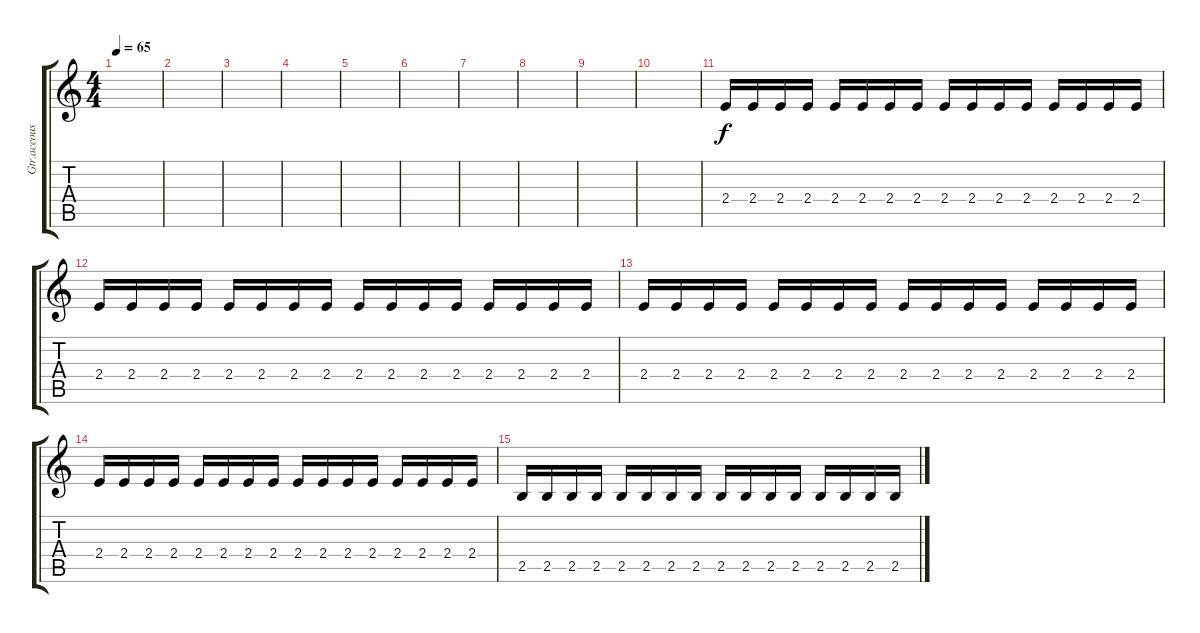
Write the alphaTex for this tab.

\track ("Gtr.accoustique I" "Gtr.accous") {instrument acousticguitarsteel}
\staff {score tabs}
\tuning (E4 B3 G3 D3 A2 E2) {hide}
\ts (4 4)
\tempo 65
\clef g2
\ks c
|
|
|
|
|
|
|
|
|
|
2.4.16{balance 0} 2.4.16{balance 16} 2.4.16{balance 0} 2.4.16{balance 16} 2.4.16{balance 0} 2.4.16{balance 16} 2.4.16{balance 0} 2.4.16{balance 16} 2.4.16{balance 0} 2.4.16{balance 16} 2.4.16{balance 0} 2.4.16{balance 16} 2.4.16{balance 0} 2.4.16{balance 16} 2.4.16{balance 0} 2.4.16{balance 16} |
2.4.16{balance 0} 2.4.16{balance 16} 2.4.16{balance 0} 2.4.16{balance 16} 2.4.16{balance 0} 2.4.16{balance 16} 2.4.16{balance 0} 2.4.16{balance 16} 2.4.16{balance 0} 2.4.16{balance 16} 2.4.16{balance 0} 2.4.16{balance 16} 2.4.16{balance 0} 2.4.16{balance 16} 2.4.16{balance 0} 2.4.16{balance 16} |
2.4.16{balance 0} 2.4.16{balance 16} 2.4.16{balance 0} 2.4.16{balance 16} 2.4.16{balance 0} 2.4.16{balance 16} 2.4.16{balance 0} 2.4.16{balance 16} 2.4.16{balance 0} 2.4.16{balance 16} 2.4.16{balance 0} 2.4.16{balance 16} 2.4.16{balance 0} 2.4.16{balance 16} 2.4.16{balance 0} 2.4.16{balance 16} |
2.4.16{balance 0} 2.4.16{balance 16} 2.4.16{balance 0} 2.4.16{balance 16} 2.4.16{balance 0} 2.4.16{balance 16} 2.4.16{balance 0} 2.4.16{balance 16} 2.4.16{balance 0} 2.4.16{balance 16} 2.4.16{balance 0} 2.4.16{balance 16} 2.4.16{balance 0} 2.4.16{balance 16} 2.4.16{balance 0} 2.4.16{balance 16} |
2.5.16{balance 0} 2.5.16{balance 16} 2.5.16{balance 0} 2.5.16{balance 16} 2.5.16{balance 0} 2.5.16{balance 16} 2.5.16{balance 0} 2.5.16{balance 16} 2.5.16{balance 0} 2.5.16{balance 16} 2.5.16{balance 0} 2.5.16{balance 16} 2.5.16{balance 0} 2.5.16{balance 16} 2.5.16{balance 0} 2.5.16{balance 16}
